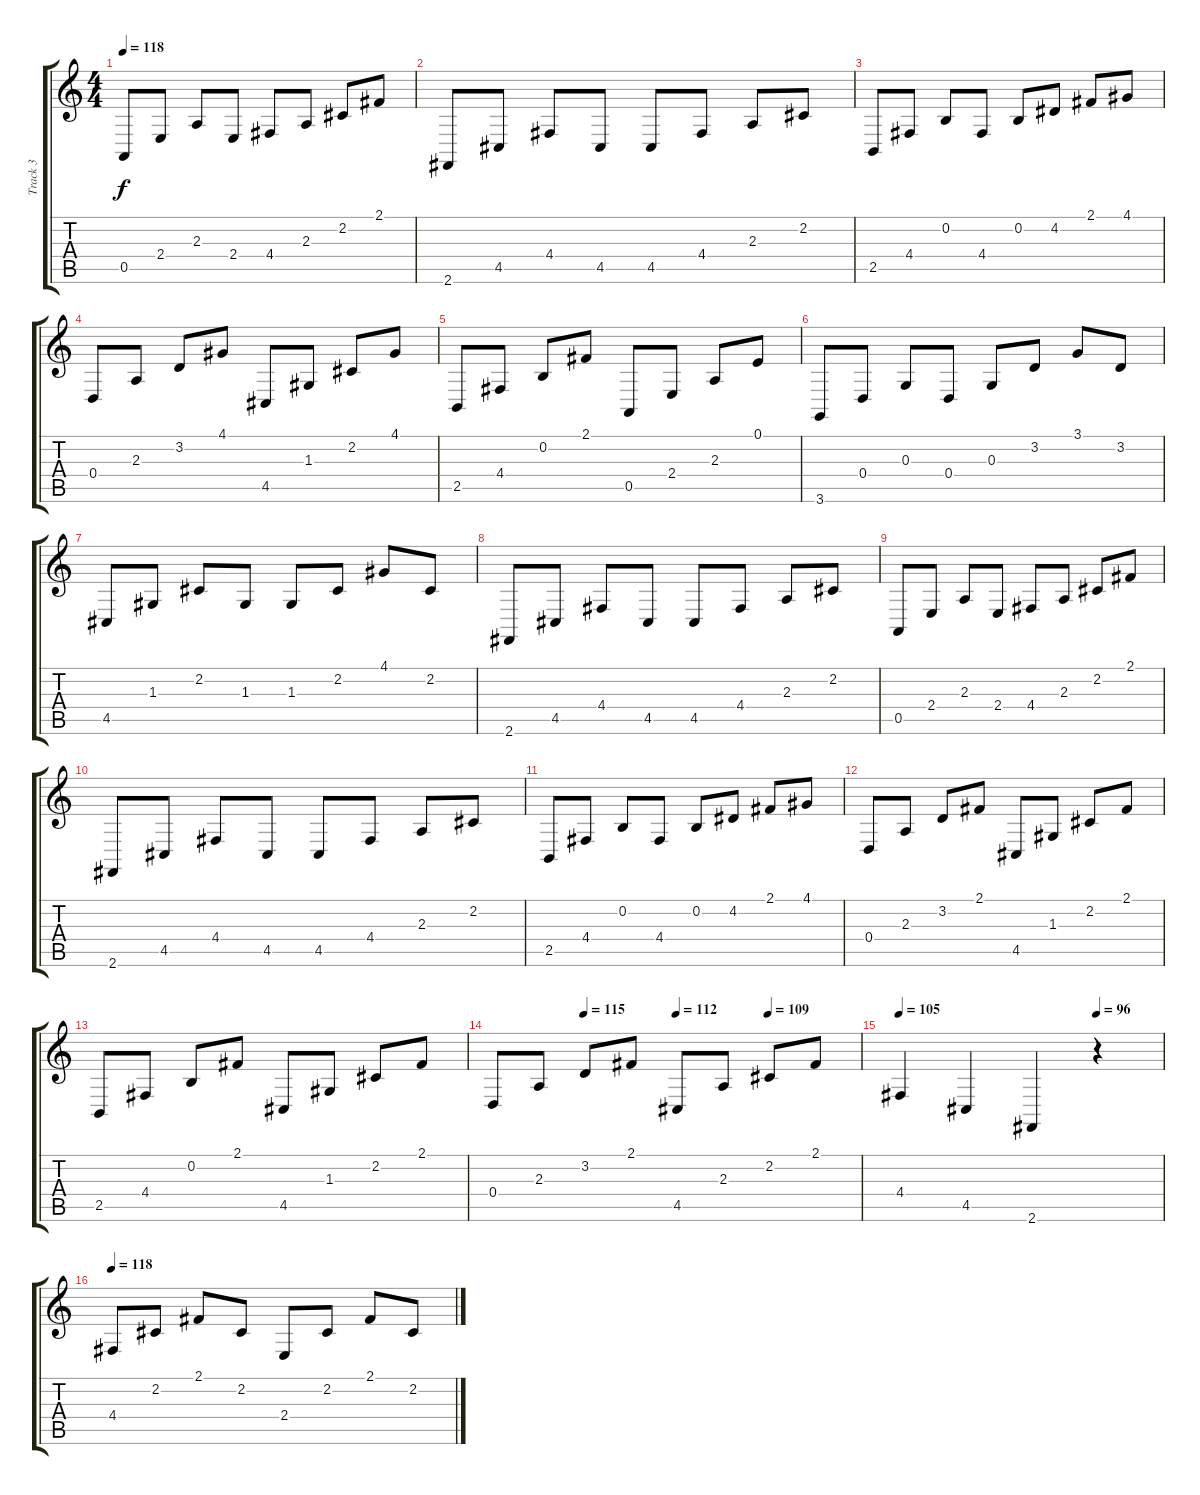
\track ("Track 3" "Track 3") {instrument pizzicatostrings}
\staff {score tabs}
\tuning (E4 B3 G3 D3 A2 E2) {hide}
\ts (4 4)
\tempo 118
\clef g2
\ks c
0.5.8{dy f} 2.4.8 2.3.8 2.4.8 4.4.8 2.3.8 2.2.8 2.1.8 |
2.6.8 4.5.8 4.4.8 4.5.8 4.5.8 4.4.8 2.3.8 2.2.8 |
2.5.8 4.4.8 0.2.8 4.4.8 0.2.8 4.2.8 2.1.8 4.1.8 |
0.4.8 2.3.8 3.2.8 4.1.8 4.5.8 1.3.8 2.2.8 4.1.8 |
2.5.8 4.4.8 0.2.8 2.1.8 0.5.8 2.4.8 2.3.8 0.1.8 |
3.6.8 0.4.8 0.3.8 0.4.8 0.3.8 3.2.8 3.1.8 3.2.8 |
4.5.8 1.3.8 2.2.8 1.3.8 1.3.8 2.2.8 4.1.8 2.2.8 |
2.6.8 4.5.8 4.4.8 4.5.8 4.5.8 4.4.8 2.3.8 2.2.8 |
0.5.8 2.4.8 2.3.8 2.4.8 4.4.8 2.3.8 2.2.8 2.1.8 |
2.6.8 4.5.8 4.4.8 4.5.8 4.5.8 4.4.8 2.3.8 2.2.8 |
2.5.8 4.4.8 0.2.8 4.4.8 0.2.8 4.2.8 2.1.8 4.1.8 |
0.4.8 2.3.8 3.2.8 2.1.8 4.5.8 1.3.8 2.2.8 2.1.8 |
2.5.8 4.4.8 0.2.8 2.1.8 4.5.8 1.3.8 2.2.8 2.1.8 |
\tempo (115 0.25)
\tempo (112 0.5)
\tempo (109 0.75)
0.4.8 2.3.8 3.2.8 2.1.8 4.5.8 2.3.8 2.2.8 2.1.8 |
\tempo 105
\tempo (96 0.75)
4.4.4 4.5.4 2.6.4 r.4 |
\tempo 118
4.4.8{instrument pizzicatostrings} 2.2.8 2.1.8 2.2.8 2.4.8 2.2.8 2.1.8 2.2.8
